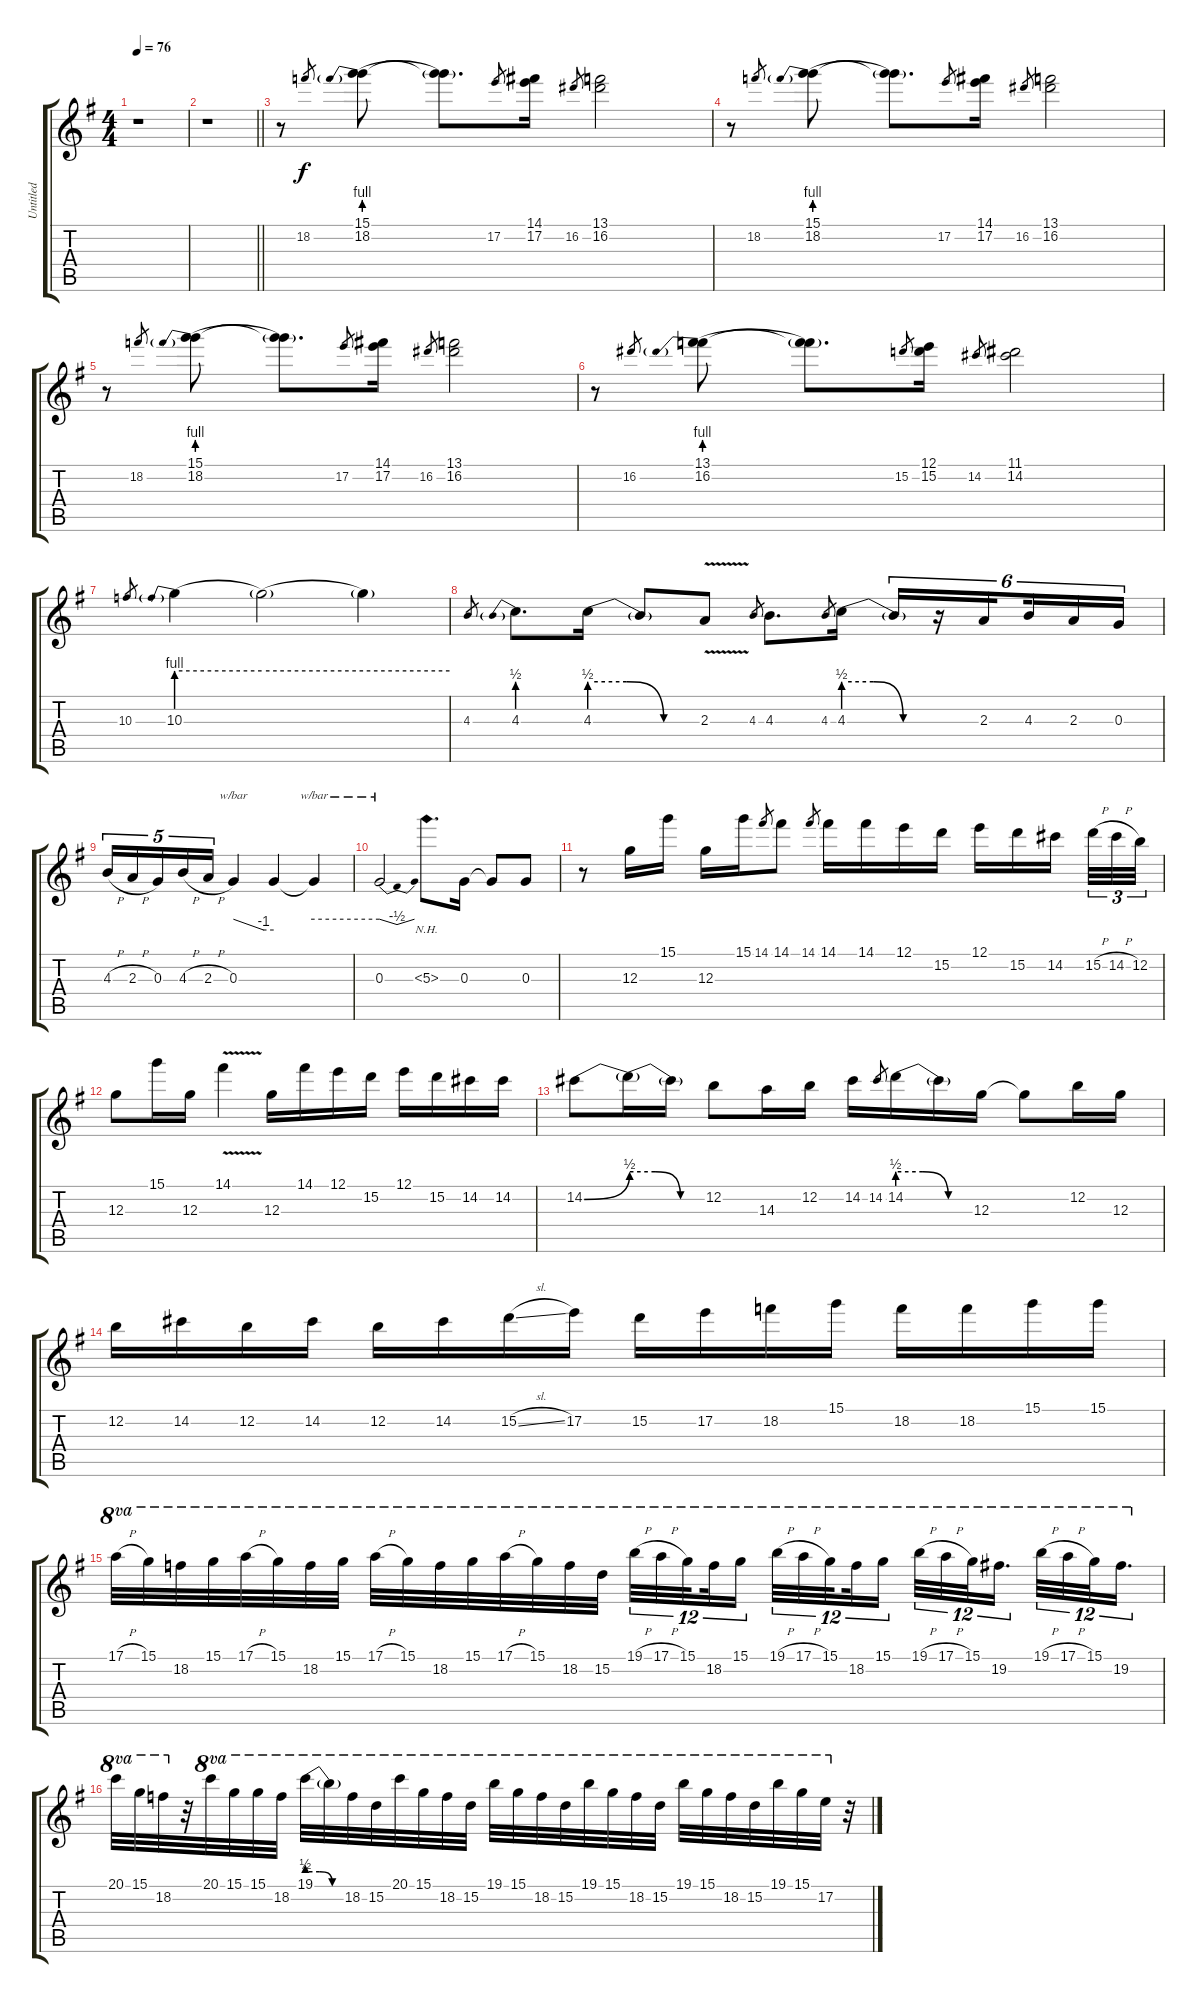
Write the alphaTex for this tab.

\track ("Untitled" "Untitled") {instrument distortionguitar}
\staff {score tabs}
\tuning (E4 B3 G3 D3 A2 E2) {hide}
\ts (4 4)
\tempo 76
\clef g2
\ks g
r.1{dy f} |
\barLineRight lightlight
r.1 |
r.8 18.2.8{gr} (15.1 18.2{be (prebend 0 4 60 4)}).8 (15.1{t} 18.2{t}).8{d} 17.2.8{gr} (14.1 17.2).16 16.2.8{gr} (13.1 16.2).2 |
r.8 18.2.8{gr} (15.1 18.2{be (prebend 0 4 60 4)}).8 (15.1{t} 18.2{t}).8{d} 17.2.8{gr} (14.1 17.2).16 16.2.8{gr} (13.1 16.2).2 |
r.8 18.2.8{gr} (15.1 18.2{be (prebend 0 4 60 4)}).8 (15.1{t} 18.2{t}).8{d} 17.2.8{gr} (14.1 17.2).16 16.2.8{gr} (13.1 16.2).2 |
r.8 16.2.8{gr} (13.1 16.2{be (prebend 0 4 60 4)}).8 (13.1{t} 16.2{t}).8{d} 15.2.8{gr} (12.1 15.2).16 14.2.8{gr} (11.1 14.2).2 |
10.3.8{gr} 10.3{be (prebend 0 4 60 4)}.4 10.3{be (hold 0 4 60 4) t}.2 10.3{t}.4 |
4.3.8{gr} 4.3{be (prebend 0 2 60 2)}.8{d} 4.3{be (custom 0 2 20 2 40 0 60 0)}.16 4.3{t}.8 2.3{v}.8 4.3.8{gr} 4.3.8{d} 4.3.8{gr} 4.3{be (custom 0 2 20 2 40 0 60 0)}.16 4.3{t}.16{tu (6 4)} r.16{tu (6 4)} 2.3.16{tu (6 4) beam splitsecondary} 4.3.16{tu (6 4)} 2.3.16{tu (6 4)} 0.3.16{tu (6 4)} |
4.3{h}.16{tu (5 4)} 2.3{h}.16{tu (5 4)} 0.3.16{tu (5 4)} 4.3{h}.16{tu (5 4)} 2.3{h}.16{tu (5 4)} 0.3.4{tbe (custom default 0 0 45 -4 60 -4)} 0.3{t}.4 0.3{t}.4{tbe (hold default 0 0 60 0)} |
0.3.2{tbe (dip default 0 0 30 -2 60 0)} 5.3{nh}.8{d} 0.3.16 0.3{t}.8 0.3.8 |
r.8 12.3.16 15.1.16 12.3.16 15.1.16 14.1.8{gr} 14.1.8 14.1.8{gr} 14.1.16 14.1.16 12.1.16 15.2.16 12.1.16 15.2.16 14.2.16{beam splitsecondary} 15.2{h}.32{tu (3 2)} 14.2{h}.32{tu (3 2)} 12.2.32{tu (3 2)} |
12.3.8 15.1.16 12.3.16 14.1{v}.4 12.3.16 14.1.16 12.1.16 15.2.16 12.1.16 15.2.16 14.2.16 14.2.16 |
14.2{be (bend 0 0 60 2)}.8 14.2{be (custom 0 2 20 2 40 0 60 0) t}.16 14.2{t}.16 12.2.8 14.3.16 12.2.16 14.2.16 14.2.8{gr} 14.2{be (custom 0 2 20 2 40 0 60 0)}.16 14.2{t}.16 12.3.16 12.3{t}.8 12.2.16 12.3.16 |
12.2.16 14.2.16 12.2.16 14.2.16 12.2.16 14.2.16 15.2{sl}.16 17.2.16 15.2.16 17.2.16 18.2.16 15.1.16 18.2.16 18.2.16 15.1.16 15.1.16 |
17.1{h}.32{ot 8va} 15.1.32{ot 8va} 18.2.32{ot 8va} 15.1.32{ot 8va} 17.1{h}.32{ot 8va} 15.1.32{ot 8va} 18.2.32{ot 8va} 15.1.32{ot 8va} 17.1{h}.32{ot 8va} 15.1.32{ot 8va} 18.2.32{ot 8va} 15.1.32{ot 8va} 17.1{h}.32{ot 8va} 15.1.32{ot 8va} 18.2.32{ot 8va} 15.2.32{ot 8va} 19.1{h}.32{tu (12 8) ot 8va} 17.1{h}.32{tu (12 8) ot 8va} 15.1.32{tu (12 8) ot 8va beam splitsecondary} 18.2.32{tu (12 8) ot 8va} 15.1.16{tu (12 8) ot 8va beam splitsecondary} 19.1{h}.32{tu (12 8) ot 8va} 17.1{h}.32{tu (12 8) ot 8va} 15.1.32{tu (12 8) ot 8va beam splitsecondary} 18.2.32{tu (12 8) ot 8va} 15.1.16{tu (12 8) ot 8va} 19.1{h}.32{tu (12 8) ot 8va} 17.1{h}.32{tu (12 8) ot 8va} 15.1.32{tu (12 8) ot 8va beam splitsecondary} 19.2.16{d tu (12 8) ot 8va} 19.1{h}.32{tu (12 8) ot 8va} 17.1{h}.32{tu (12 8) ot 8va} 15.1.32{tu (12 8) ot 8va beam splitsecondary} 19.2.16{d tu (12 8) ot 8va} |
20.1.32{ot 8va} 15.1.32{ot 8va} 18.2.32{ot 8va} r.32 20.1.32{ot 8va} 15.1.32{ot 8va} 15.1.32{ot 8va} 18.2.32{ot 8va} 19.1{be (custom 0 2 20 2 40 0 60 0)}.32{ot 8va} 19.1{t}.32{ot 8va} 18.2.32{ot 8va} 15.2.32{ot 8va} 20.1.32{ot 8va} 15.1.32{ot 8va} 18.2.32{ot 8va} 15.2.32{ot 8va} 19.1.32{ot 8va} 15.1.32{ot 8va} 18.2.32{ot 8va} 15.2.32{ot 8va} 19.1.32{ot 8va} 15.1.32{ot 8va} 18.2.32{ot 8va} 15.2.32{ot 8va} 19.1.32{ot 8va} 15.1.32{ot 8va} 18.2.32{ot 8va} 15.2.32{ot 8va} 19.1.32{ot 8va} 15.1.32{ot 8va} 17.2.32{ot 8va} r.32
